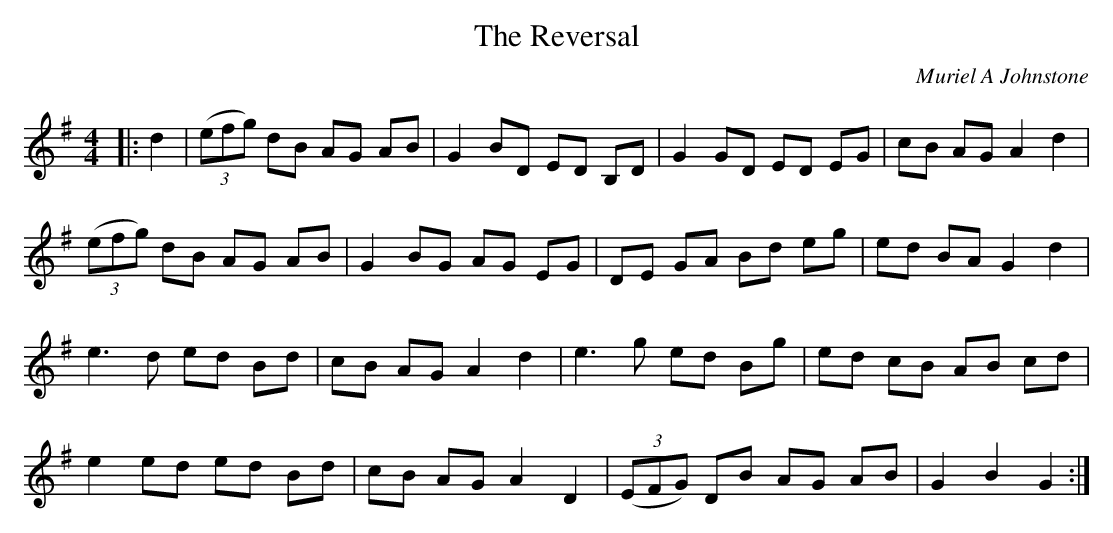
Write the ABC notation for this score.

X:1
T: The Reversal
C:Muriel A Johnstone
K:G
M:4/4
L:1/8
|:d2|((3efg) dB AG AB|G2 BD ED B,D|G2 GD ED EG|cB AG A2 d2|
((3efg) dB AG AB|G2 BG AG EG|DE GA Bd eg|ed BA G2 d2|
e3d ed Bd|cB AG A2 d2|e3g ed Bg|ed cB AB cd|
e2 ed ed Bd|cB AG A2 D2|((3EFG) DB AG AB|G2 B2 G2:|
